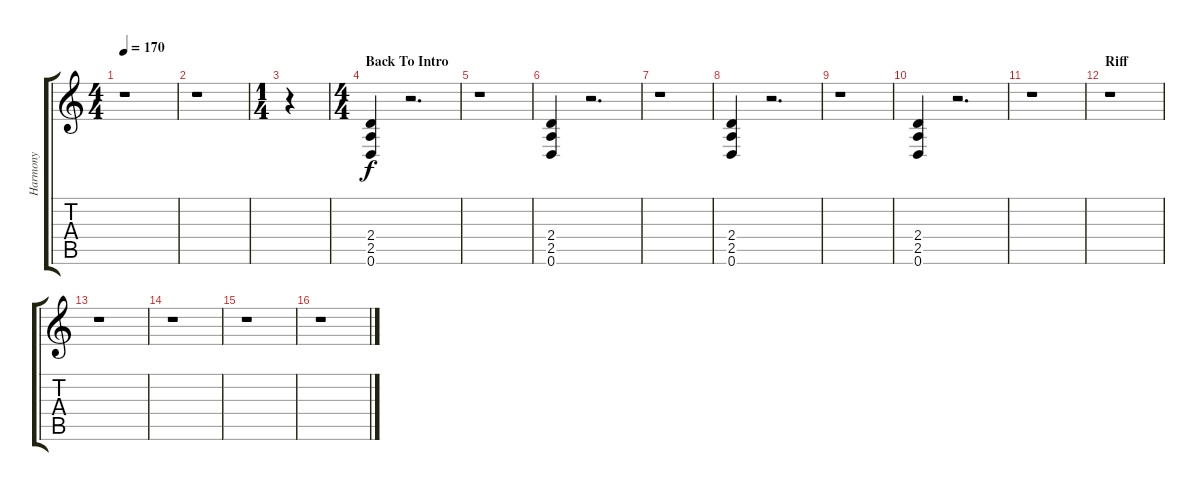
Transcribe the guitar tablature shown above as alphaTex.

\track ("Harmony" "Harmony") {instrument overdrivenguitar}
\staff {score tabs}
\tuning (D4 A3 F3 C3 G2 D2) {hide}
\ts (4 4)
\tempo 170
\clef g2
\ks c
r.1{dy f} |
r.1 |
\ts (1 4)
r.4 |
\ts (4 4)
\section ("" "Back To Intro")
(2.4 2.5 0.6).4 r.2{d} |
r.1 |
(2.4 2.5 0.6).4 r.2{d} |
r.1 |
(2.4 2.5 0.6).4 r.2{d} |
r.1 |
(2.4 2.5 0.6).4 r.2{d} |
r.1 |
\section ("" "Riff")
r.1 |
r.1 |
r.1 |
r.1 |
r.1
